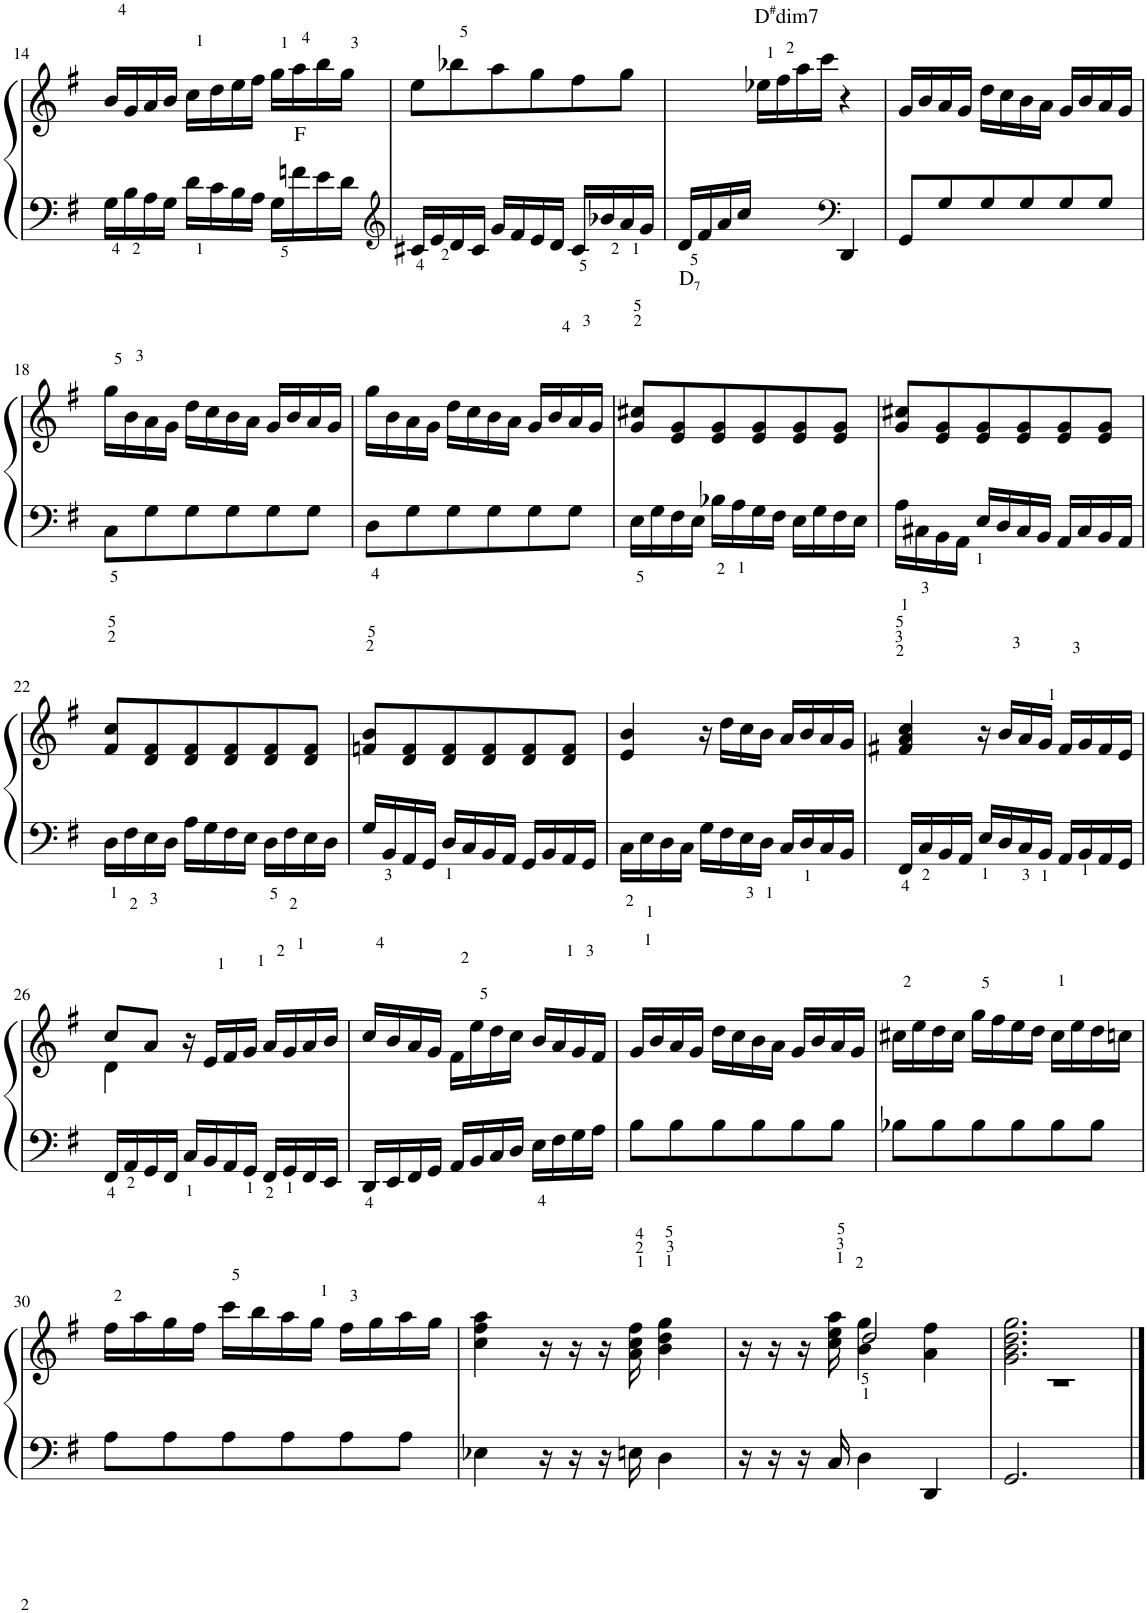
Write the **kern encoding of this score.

**kern	**kern
*part1	*part1
*staff2	*staff1
*I"Piano	*
*I'Pno.	*
!!LO:PB:g=z
*clefF4	*clefG2
*k[f#]	*k[f#]
*M3/4	*M3/4
=14	=14
16G\LL	16b/LL
16B\	16g/
16A\	16a/
16G\JJ	16b/JJ
16d\LL	16cc\LL
16c\	16dd\
16B\	16ee\
16A\JJ	16ff#\JJ
16G\LL	16gg\LL
!LO:TX:a:t=F	!
16fn\	16aa\
16e\	16bb\
16d\JJ	16gg\JJ
=15	=15
*clefG2	*
16c#X/LL	8ee\L
16e/	.
16d/	8bb-X\
16c#/JJ	.
16g/LL	8aa\
16f#/	.
16e/	8gg\
16d/JJ	.
16c#/LL	8ff#\
16b-X/	.
16a/	8gg\J
16g/JJ	.
=16	=16
!LO:TX:b:t=D	!
!LO:TX:b:t=7	!
16d/LL	4ryy
16f#/	.
16a/	.
16cc/JJ	.
!	!LO:TX:a:t=D
!	!LO:TX:a:t=#
!	!LO:TX:a:t=dim7
4ryy	16ee-X\LL
.	16ff#\
.	16aa\
.	16ccc\JJ
*clefF4	*
4DD/	4r
=17	=17
8GG/L	16g/LL
.	16b/
8G/	16a/
.	16g/JJ
8G/	16dd\LL
.	16cc\
8G/	16b\
.	16a\JJ
8G/	16g/LL
.	16b/
8G/J	16a/
.	16g/JJ
!!LO:LB:g=z
=18	=18
8C<\L	16gg\LL
.	16b\
8G\	16a\
.	16g\JJ
8G\	16dd\LL
.	16cc\
8G\	16b\
.	16a\JJ
8G\	16g/LL
.	16b/
8G\J	16a/
.	16g/JJ
=19	=19
8D<\L	16gg\LL
.	16b\
8G\	16a\
.	16g\JJ
8G\	16dd\LL
.	16cc\
8G\	16b\
.	16a\JJ
8G\	16g/LL
.	16b/
8G\J	16a/
.	16g/JJ
=20	=20
16E<\LL	8g/ 8cc#X/L
16G\	.
16F#\	8e/ 8g/
16E\JJ	.
16B-X<\LL	8e/ 8g/
16A<\	.
16G\	8e/ 8g/
16F#\JJ	.
16E\LL	8e/ 8g/
16G\	.
16F#\	8e/ 8g/J
16E\JJ	.
=21	=21
16A<\LL	8g/ 8cc#X/L
16C#X<\	.
16BB\	8e/ 8g/
16AA\JJ	.
16E/LL	8e/ 8g/
16D/	.
16C#/	8e/ 8g/
16BB/JJ	.
16AA/LL	8e/ 8g/
16C#/	.
16BB/	8e/ 8g/J
16AA/JJ	.
!!LO:LB:g=z
=22	=22
16D<\LL	8f#/ 8cc/L
16F#<\	.
16E<\	8d/ 8f#/
16D\JJ	.
16A\LL	8d/ 8f#/
16G\	.
16F#\	8d/ 8f#/
16E\JJ	.
16D<\LL	8d/ 8f#/
16F#<\	.
16E\	8d/ 8f#/J
16D\JJ	.
=23	=23
16G/LL	8fn/ 8b/L
16BB/	.
16AA/	8d/ 8f/
16GG/JJ	.
16D/LL	8d/ 8f/
16C/	.
16BB/	8d/ 8f/
16AA/JJ	.
16GG/LL	8d/ 8f/
16BB/	.
16AA/	8d/ 8f/J
16GG/JJ	.
=24	=24
16C<\LL	4e/ 4b/
16E<\	.
16D\	.
16C\JJ	.
16G\LL	16r
16F#\	16dd\LL
16E<\	16cc\
16D<\JJ	16b\JJ
16C/LL	16a/LL
16D/	16b/
16C/	16a/
16BB/JJ	16g/JJ
=25	=25
16FF#/LL	4f#X/ 4a/ 4cc/
16C/	.
16BB/	.
16AA/JJ	.
16E/LL	16r
16D/	16b/LL
16C/	16a/
16BB/JJ	16g/JJ
16AA/LL	16f#/LL
16BB/	16g/
16AA/	16f#/
16GG/JJ	16e/JJ
!!LO:LB:g=z
=26	=26
*	*^
16FF#/LL	8cc/L	4d\
16AA/	.	.
16GG/	8a/J	.
16FF#/JJ	.	.
16C/LL	16r	2ryy
16BB/	16e/LL	.
16AA/	16f#/	.
16GG/JJ	16g/JJ	.
16FF#/LL	16a/LL	.
16GG/	16g/	.
16FF#/	16a/	.
16EE/JJ	16b/JJ	.
*	*v	*v
=27	=27
16DD/LL	16cc/LL
16EE/	16b/
16FF#/	16a/
16GG/JJ	16g/JJ
16AA/LL	16f#\LL
16BB/	16ee\
16C/	16dd\
16D/JJ	16cc\JJ
16E<\LL	16b/LL
16F#\	16a/
16G\	16g/
16A\JJ	16f#/JJ
=28	=28
8B\L	16g/LL
.	16b/
8B\	16a/
.	16g/JJ
8B\	16dd\LL
.	16cc\
8B\	16b\
.	16a\JJ
8B\	16g/LL
.	16b/
8B\J	16a/
.	16g/JJ
=29	=29
8B-X\L	16cc#X\LL
.	16ee\
8B-\	16dd\
.	16cc#\JJ
8B-\	16gg\LL
.	16ff#\
8B-\	16ee\
.	16dd\JJ
8B-\	16cc#\LL
.	16ee\
8B-\J	16dd\
.	16ccn\JJ
!!LO:LB:g=z
=30	=30
8A\L	16ff#\LL
.	16aa\
8A\	16gg\
.	16ff#\JJ
8A\	16ccc\LL
.	16bb\
8A\	16aa\
.	16gg\JJ
8A\	16ff#\LL
.	16gg\
8A\J	16aa\
.	16gg\JJ
=31	=31
4E-X\	4cc\ 4ff#\ 4aa\
16r	16r
16r	16r
16r	16r
16En\	16a\ 16cc\ 16ff#\
4D\	4b\ 4dd\ 4gg\
=32	=32
*	*^
16r	16r	4ryy
16r	16r	.
16r	16r	.
16C/	16cc\ 16ee\ 16aa\	.
4D\	4b\ 4gg\	2dd/
4DD/	4a\ 4ff#\	.
=33	=33	=33
2.GG/	2.g\ 2.b\ 2.dd\ 2.gg\	2.r
*	*v	*v
==	==
*-	*-
